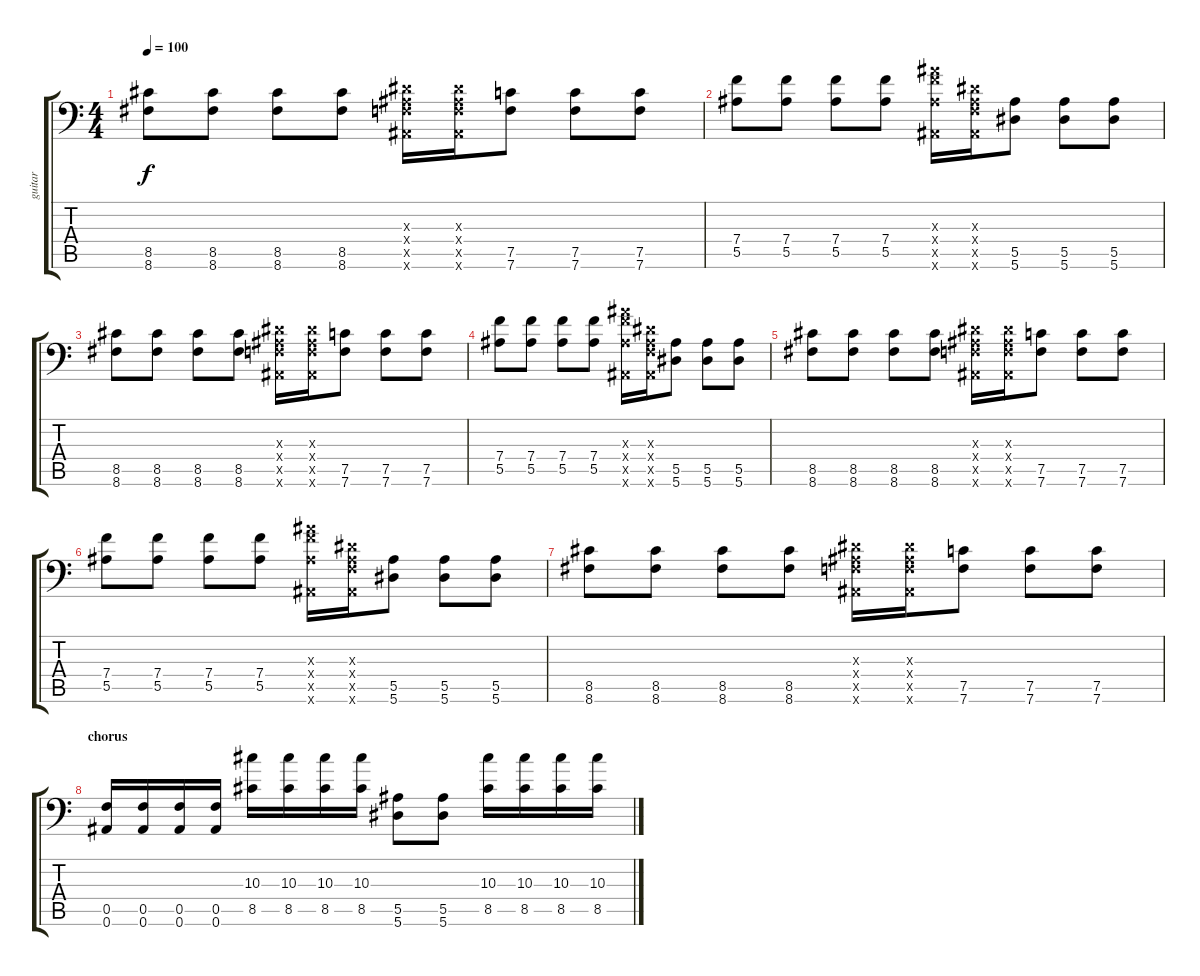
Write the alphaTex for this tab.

\track ("guitar" "guitar") {instrument distortionguitar}
\staff {score tabs}
\tuning (C4 G3 Eb3 Bb2 F2 Bb1) {hide}
\ts (4 4)
\tempo 100
\clef f4
\ks c
(8.5 8.6).8{dy f} (8.5 8.6).8 (8.5 8.6).8 (8.5 8.6).8 (0.3{x} 0.4{x} 0.5{x} 0.6{x}).16 (0.3{x} 0.4{x} 0.5{x} 0.6{x}).16 (7.5 7.6).8 (7.5 7.6).8 (7.5 7.6).8 |
(7.4 5.5).8 (7.4 5.5).8 (7.4 5.5).8 (7.4 5.5).8 (7.3{x} 7.4{x} 5.5{x} 0.6{x}).16 (0.3{x} 0.4{x} 0.5{x} 0.6{x}).16 (5.5 5.6).8 (5.5 5.6).8 (5.5 5.6).8 |
(8.5 8.6).8 (8.5 8.6).8 (8.5 8.6).8 (8.5 8.6).8 (0.3{x} 0.4{x} 0.5{x} 0.6{x}).16 (0.3{x} 0.4{x} 0.5{x} 0.6{x}).16 (7.5 7.6).8 (7.5 7.6).8 (7.5 7.6).8 |
(7.4 5.5).8 (7.4 5.5).8 (7.4 5.5).8 (7.4 5.5).8 (7.3{x} 7.4{x} 5.5{x} 0.6{x}).16 (0.3{x} 0.4{x} 0.5{x} 0.6{x}).16 (5.5 5.6).8 (5.5 5.6).8 (5.5 5.6).8 |
(8.5 8.6).8 (8.5 8.6).8 (8.5 8.6).8 (8.5 8.6).8 (0.3{x} 0.4{x} 0.5{x} 0.6{x}).16 (0.3{x} 0.4{x} 0.5{x} 0.6{x}).16 (7.5 7.6).8 (7.5 7.6).8 (7.5 7.6).8 |
(7.4 5.5).8 (7.4 5.5).8 (7.4 5.5).8 (7.4 5.5).8 (7.3{x} 7.4{x} 5.5{x} 0.6{x}).16 (0.3{x} 0.4{x} 0.5{x} 0.6{x}).16 (5.5 5.6).8 (5.5 5.6).8 (5.5 5.6).8 |
(8.5 8.6).8 (8.5 8.6).8 (8.5 8.6).8 (8.5 8.6).8 (0.3{x} 0.4{x} 0.5{x} 0.6{x}).16 (0.3{x} 0.4{x} 0.5{x} 0.6{x}).16 (7.5 7.6).8 (7.5 7.6).8 (7.5 7.6).8 |
\section ("" "chorus")
(0.5 0.6).16 (0.5 0.6).16 (0.5 0.6).16 (0.5 0.6).16 (10.3 8.5).16 (10.3 8.5).16 (10.3 8.5).16 (10.3 8.5).16 (5.5 5.6).8 (5.5 5.6).8 (10.3 8.5).16 (10.3 8.5).16 (10.3 8.5).16 (10.3 8.5).16
